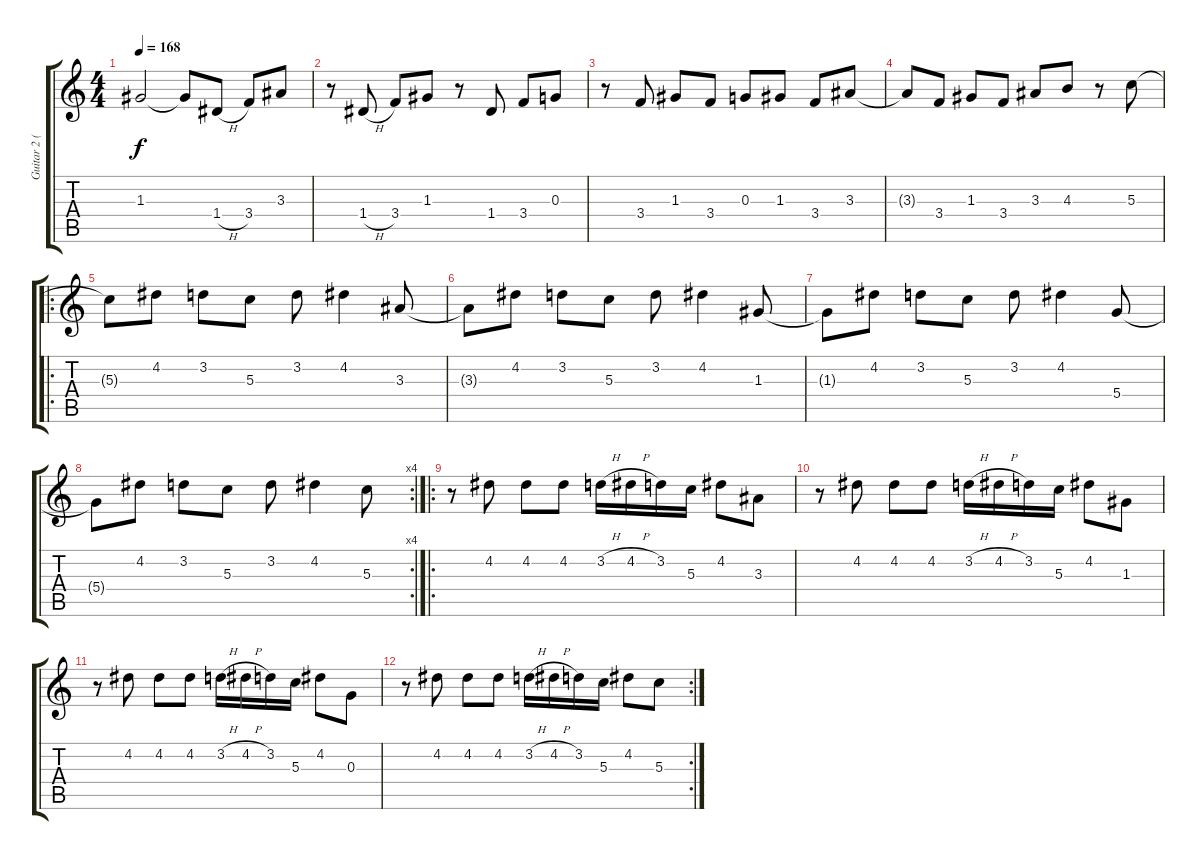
\track ("Guitar 2 (Solo + Fills)" "Guitar 2 (") {instrument distortionguitar}
\staff {score tabs}
\tuning (E4 B3 G3 D3 A2 E2) {hide}
\ts (4 4)
\tempo 168
\clef g2
\ks c
1.3.2{dy f} 1.3{t}.8 1.4{h}.8 3.4.8 3.3.8 |
r.8 1.4{h}.8 3.4.8 1.3.8 r.8 1.4.8 3.4.8 0.3.8 |
r.8 3.4.8 1.3.8 3.4.8 0.3.8 1.3.8 3.4.8 3.3.8 |
3.3{t}.8 3.4.8 1.3.8 3.4.8 3.3.8 4.3.8 r.8 5.3.8 |
\ro
5.3{t}.8 4.2.8 3.2.8 5.3.8 3.2.8 4.2.4 3.3.8 |
3.3{t}.8 4.2.8 3.2.8 5.3.8 3.2.8 4.2.4 1.3.8 |
1.3{t}.8 4.2.8 3.2.8 5.3.8 3.2.8 4.2.4 5.4.8 |
\rc 4
5.4{t}.8 4.2.8 3.2.8 5.3.8 3.2.8 4.2.4 5.3.8 |
\ro
r.8 4.2.8 4.2.8 4.2.8 3.2{h}.16 4.2{h}.16 3.2.16 5.3.16 4.2.8 3.3.8 |
r.8 4.2.8 4.2.8 4.2.8 3.2{h}.16 4.2{h}.16 3.2.16 5.3.16 4.2.8 1.3.8 |
r.8 4.2.8 4.2.8 4.2.8 3.2{h}.16 4.2{h}.16 3.2.16 5.3.16 4.2.8 0.3.8 |
\rc 2
r.8 4.2.8 4.2.8 4.2.8 3.2{h}.16 4.2{h}.16 3.2.16 5.3.16 4.2.8 5.3.8
